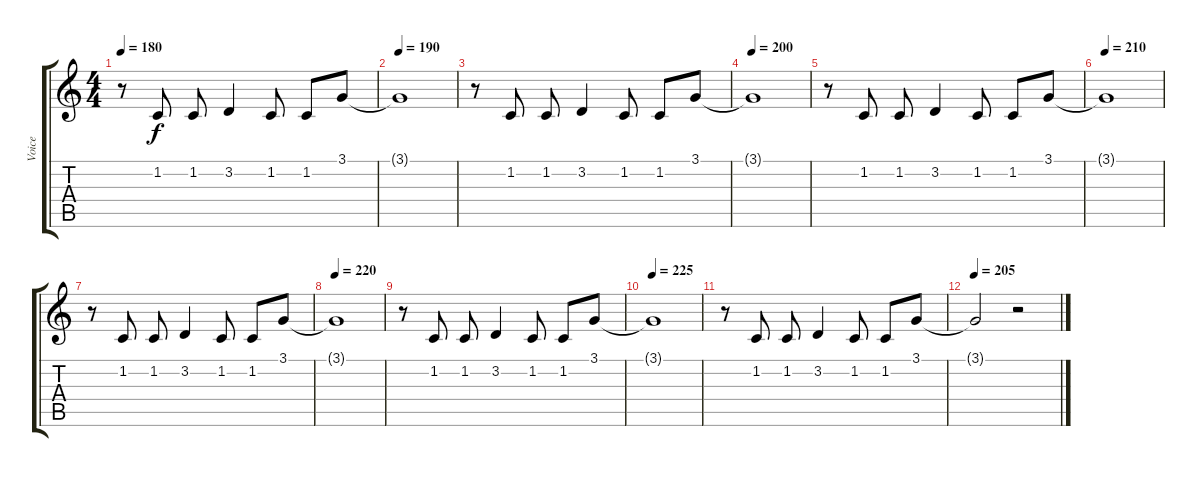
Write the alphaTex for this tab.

\track ("Voice" "Voice") {instrument clarinet}
\staff {score tabs}
\tuning (E4 B3 G3 D3 A2 E2) {hide}
\ts (4 4)
\tempo 180
\clef g2
\ks c
r.8{dy f} 1.2.8 1.2.8 3.2.4 1.2.8 1.2.8 3.1.8 |
\tempo 190
3.1{t}.1 |
r.8 1.2.8 1.2.8 3.2.4 1.2.8 1.2.8 3.1.8 |
\tempo 200
3.1{t}.1 |
r.8 1.2.8 1.2.8 3.2.4 1.2.8 1.2.8 3.1.8 |
\tempo 210
3.1{t}.1 |
r.8 1.2.8 1.2.8 3.2.4 1.2.8 1.2.8 3.1.8 |
\tempo 220
3.1{t}.1 |
r.8 1.2.8 1.2.8 3.2.4 1.2.8 1.2.8 3.1.8 |
\tempo 225
3.1{t}.1 |
r.8 1.2.8 1.2.8 3.2.4 1.2.8 1.2.8 3.1.8 |
\tempo 205
3.1{t}.2 r.2
